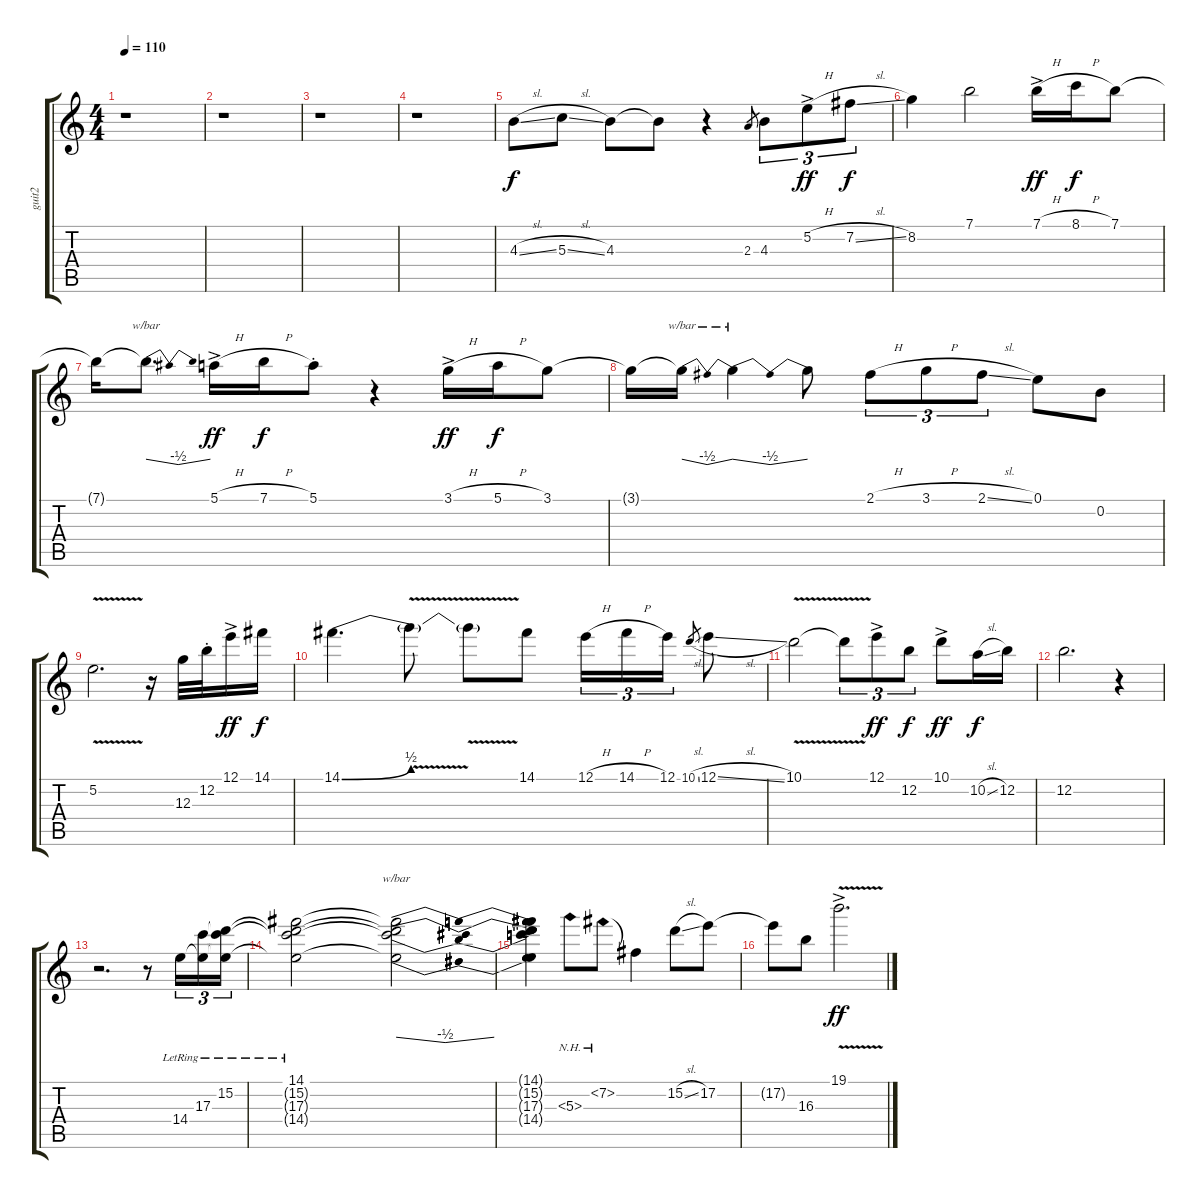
\track ("guit2" "guit2") {instrument electricguitarjazz}
\staff {score tabs}
\tuning (E4 B3 G3 D3 A2 E2) {hide}
\ts (4 4)
\tempo 110
\clef g2
\ks c
r.1{dy f instrument electricguitarjazz} |
r.1 |
r.1 |
r.1 |
4.3{sl}.8 5.3{sl}.8 4.3.8 4.3{t}.8 r.4 2.3.8{gr} 4.3.8{tu (3 2)} 5.2{h ac}.8{tu (3 2) dy ff} 7.2{sl}.8{tu (3 2) dy f} |
8.2.4 7.1.2 7.1{h ac}.16{dy ff} 8.1{h}.16{dy f} 7.1.8 |
7.1{t}.16 7.1{t}.8{d tbe (dip default 0 0 30 -2 60 0)} 5.1{h ac}.16{dy ff} 7.1{h}.16{dy f} 5.1{st}.8 r.4 3.1{h ac}.16{dy ff} 5.1{h}.16{dy f} 3.1.8 |
3.1{t}.16 3.1{t}.16{tbe (dip default 0 0 30 -2 60 0)} 3.1{t}.4{tbe (dip default 0 0 30 -2 60 0)} 3.1{t}.8 2.1{h}.8{tu (3 2)} 3.1{h}.8{tu (3 2)} 2.1{sl}.8{tu (3 2)} 0.1.8 0.2.8 |
5.2{v}.2{d} r.16 12.3.32 12.2{st}.32 12.1{ac}.16{dy ff} 14.1.16{dy f} |
14.1{be (bend 0 0 60 2)}.4{d} 14.1{v t}.8 14.1{t}.8 14.1.8 12.1{h}.16{tu (3 2)} 14.1{h}.16{tu (3 2)} 12.1.16{tu (3 2)} 10.1{sl}.8{gr} 12.1{sl}.8 |
10.1{v}.2 10.1{t}.8{tu (3 2)} 12.1{ac}.8{tu (3 2) dy ff} 12.2.8{tu (3 2) dy f} 10.1{ac}.8{dy ff} 10.2{sl}.16{dy f} 12.2.16 |
12.2.2{d} r.4 |
r.2{d} r.8 14.4{lr}.16{tu (3 2)} (17.3{lr} 14.4{t}).16{tu (3 2)} (15.2{lr} 17.3{t} 14.4{t}).16{tu (3 2)} |
(14.1{lr} 15.2{t} 17.3{t} 14.4{t}).2 (14.1{t} 15.2{t} 17.3{t} 14.4{t}).2{tbe (dip default 0 0 30 -2 60 0)} |
(14.1{t} 15.2{t} 17.3{t} 14.4{t}).4 5.3{nh}.8 7.2{nh}.8 7.2{t}.4 15.2{sl}.8 17.2.8 |
17.2{t}.8 16.3.8 19.1{v ac}.2{d dy ff}
